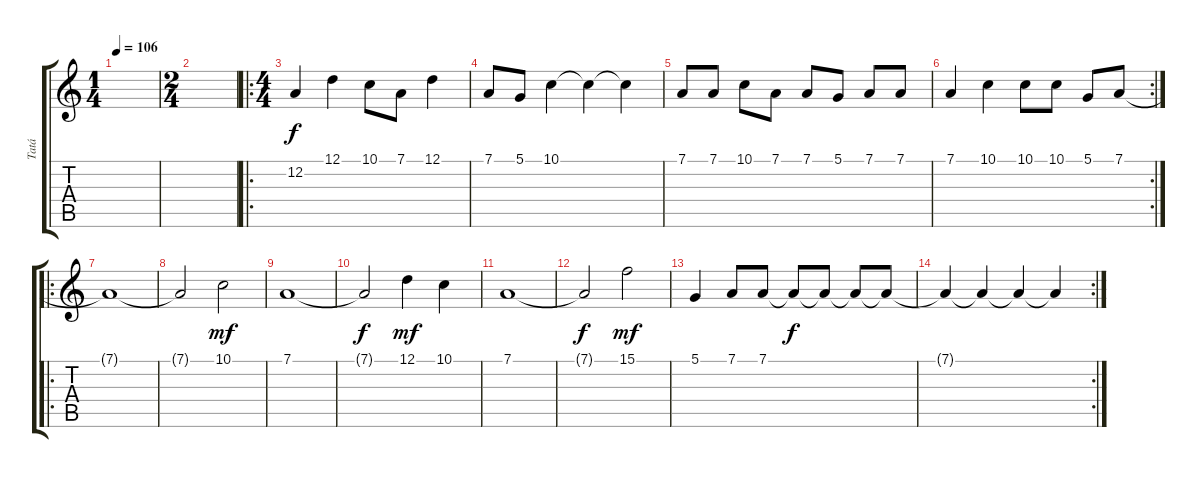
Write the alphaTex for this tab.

\track ("Tatá" "Tatá") {instrument stringensemble1}
\staff {score tabs}
\tuning (D4 A3 F3 C3 G2 D2) {hide}
\ts (1 4)
\tempo 106
\clef g2
\ks c
|
\ts (2 4)
|
\ro
\ts (4 4)
12.2.4 12.1.4 10.1.8 7.1.8 12.1.4 |
7.1.8 5.1.8 10.1.4 10.1{t}.4 10.1{t}.4 |
7.1.8 7.1.8 10.1.8 7.1.8 7.1.8 5.1.8 7.1.8 7.1.8 |
\rc 2
7.1.4 10.1.4 10.1.8 10.1.8 5.1.8 7.1.8 |
\ro
7.1{t}.1 |
7.1{t}.2 10.1.2{dy mf} |
7.1.1 |
7.1{t}.2{dy f} 12.1.4{dy mf} 10.1.4 |
7.1.1 |
7.1{t}.2{dy f} 15.1.2{dy mf} |
5.1.4 7.1.8 7.1.8 7.1{t}.8{dy f} 7.1{t}.8 7.1{t}.8 7.1{t}.8 |
\rc 2
7.1{t}.4 7.1{t}.4 7.1{t}.4 7.1{t}.4
